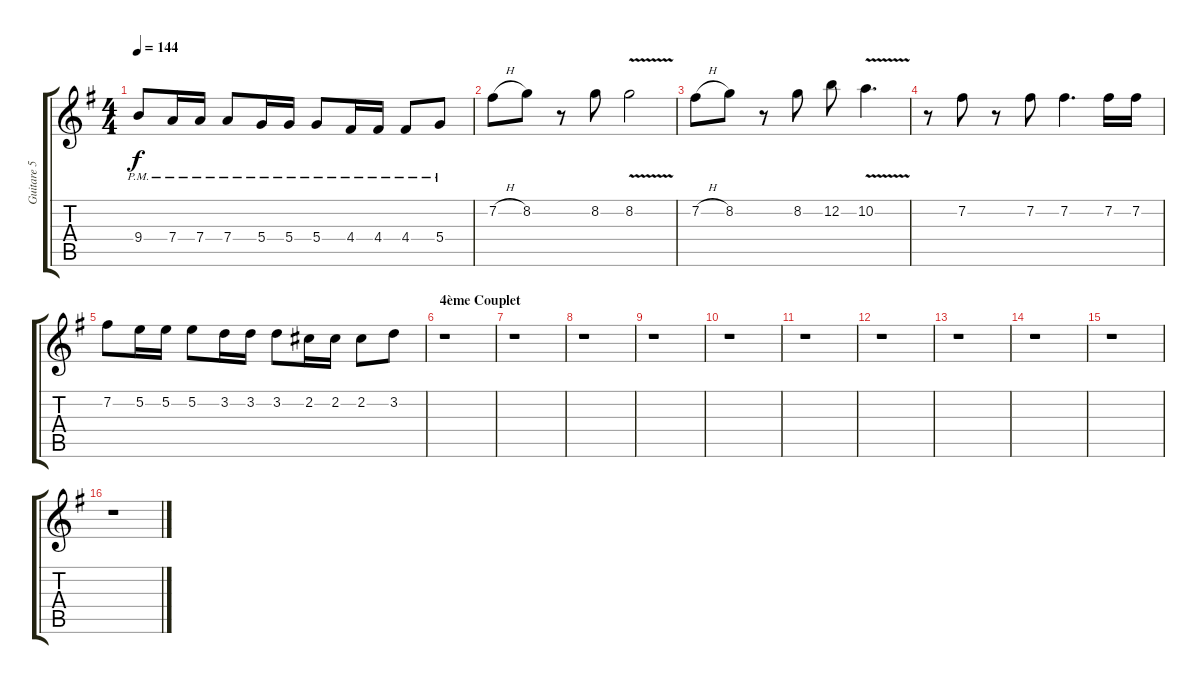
\track ("Guitare 5 " "Guitare 5 ") {instrument distortionguitar}
\staff {score tabs}
\tuning (E4 B3 G3 D3 A2 E2) {hide}
\ts (4 4)
\tempo 144
\clef g2
\ks g
9.4{pm}.8{dy f} 7.4{pm}.16 7.4{pm}.16 7.4{pm}.8 5.4{pm}.16 5.4{pm}.16 5.4{pm}.8 4.4{pm}.16 4.4{pm}.16 4.4{pm}.8 5.4{pm}.8 |
7.2{h}.8 8.2.8 r.8 8.2.8 8.2{v}.2 |
7.2{h}.8 8.2.8 r.8 8.2.8 12.2.8 10.2{v}.4{d} |
r.8 7.2.8 r.8 7.2.8 7.2.4{d} 7.2.16 7.2.16 |
7.2.8 5.2.16 5.2.16 5.2.8 3.2.16 3.2.16 3.2.8 2.2.16 2.2.16 2.2.8 3.2.8 |
\section ("" "4ème Couplet")
r.1{volume 8} |
r.1 |
r.1 |
r.1 |
r.1 |
r.1 |
r.1 |
r.1 |
r.1 |
r.1 |
r.1
